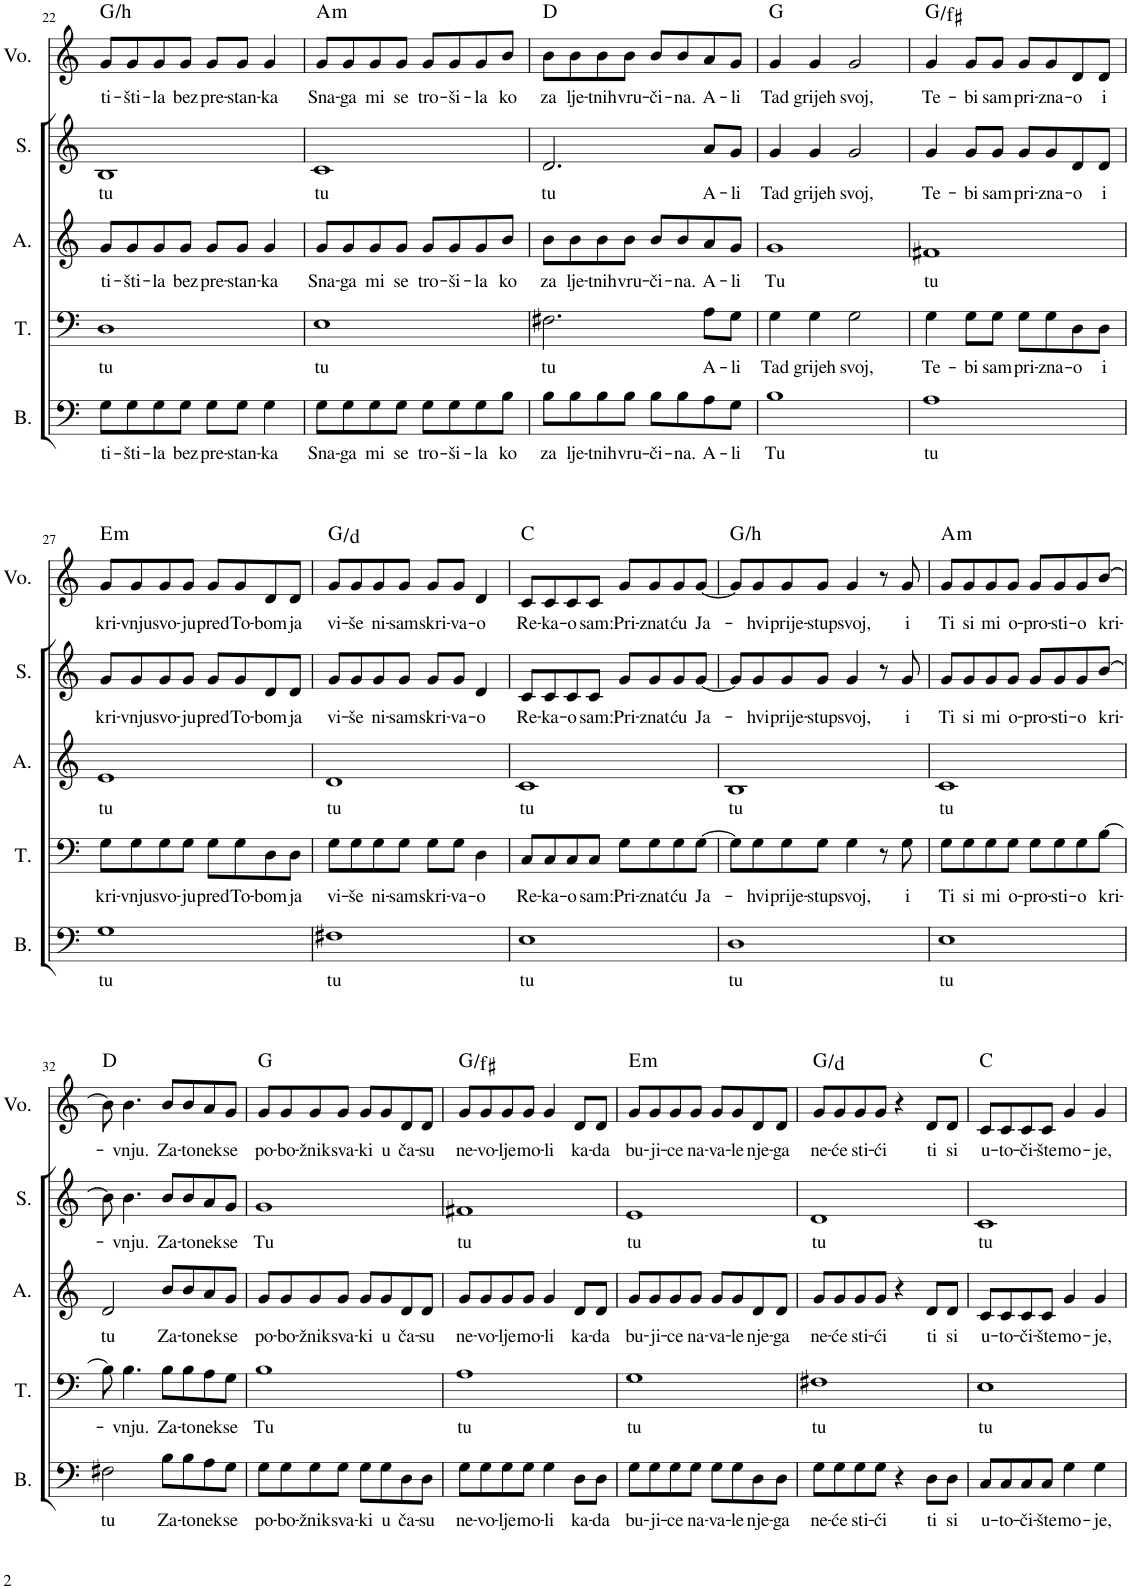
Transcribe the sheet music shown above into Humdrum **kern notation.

**kern	**text	**kern	**text	**kern	**text	**kern	**text	**kern	**text	**harte
*part5	*part5	*part4	*part4	*part3	*part3	*part2	*part2	*part1	*part1	*part1
*staff5	*staff5	*staff4	*staff4	*staff3	*staff3	*staff2	*staff2	*staff1	*staff1	*
*I"Bass	*	*I"Tenor	*	*I"Alto	*	*I"Soprano	*	*I"Voice	*	*
*I'B.	*	*I'T.	*	*I'A.	*	*I'S.	*	*I'Vo.	*	*
!!LO:PB:g=z
*clefF4	*	*clefF4	*	*clefG2	*	*clefG2	*	*clefG2	*	*
*k[]	*	*k[]	*	*k[]	*	*k[]	*	*k[]	*	*
*M4/4	*	*M4/4	*	*M4/4	*	*M4/4	*	*M4/4	*	*
=22	=22	=22	=22	=22	=22	=22	=22	=22	=22	=22
!	!LO:LY:b	!	!LO:LY:b	!	!LO:LY:b	!	!LO:LY:b	!	!LO:LY:b	!
8G\L	ti-	1D	tu	8g/L	ti-	1B	tu	8g/L	ti-	G:maj
!	!LO:LY:b	!	!	!	!LO:LY:b	!	!	!	!LO:LY:b	!
8G\	-šti-	.	.	8g/	-šti-	.	.	8g/	-šti-	.
!	!LO:LY:b	!	!	!	!LO:LY:b	!	!	!	!LO:LY:b	!
8G\	-la	.	.	8g/	-la	.	.	8g/	-la	.
!	!LO:LY:b	!	!	!	!LO:LY:b	!	!	!	!LO:LY:b	!
8G\J	bez	.	.	8g/J	bez	.	.	8g/J	bez	.
!	!LO:LY:b	!	!	!	!LO:LY:b	!	!	!	!LO:LY:b	!
8G\L	pre-	.	.	8g/L	pre-	.	.	8g/L	pre-	.
!	!LO:LY:b	!	!	!	!LO:LY:b	!	!	!	!LO:LY:b	!
8G\J	-stan-	.	.	8g/J	-stan-	.	.	8g/J	-stan-	.
!	!LO:LY:b	!	!	!	!LO:LY:b	!	!	!	!LO:LY:b	!
4G\	-ka	.	.	4g/	-ka	.	.	4g/	-ka	.
=23	=23	=23	=23	=23	=23	=23	=23	=23	=23	=23
!	!LO:LY:b	!	!LO:LY:b	!	!LO:LY:b	!	!LO:LY:b	!	!LO:LY:b	!LO:H:kt=m
8G\L	Sna-	1E	tu	8g/L	Sna-	1c	tu	8g/L	Sna-	A:min
!	!LO:LY:b	!	!	!	!LO:LY:b	!	!	!	!LO:LY:b	!
8G\	-ga	.	.	8g/	-ga	.	.	8g/	-ga	.
!	!LO:LY:b	!	!	!	!LO:LY:b	!	!	!	!LO:LY:b	!
8G\	mi	.	.	8g/	mi	.	.	8g/	mi	.
!	!LO:LY:b	!	!	!	!LO:LY:b	!	!	!	!LO:LY:b	!
8G\J	se	.	.	8g/J	se	.	.	8g/J	se	.
!	!LO:LY:b	!	!	!	!LO:LY:b	!	!	!	!LO:LY:b	!
8G\L	tro-	.	.	8g/L	tro-	.	.	8g/L	tro-	.
!	!LO:LY:b	!	!	!	!LO:LY:b	!	!	!	!LO:LY:b	!
8G\	-ši-	.	.	8g/	-ši-	.	.	8g/	-ši-	.
!	!LO:LY:b	!	!	!	!LO:LY:b	!	!	!	!LO:LY:b	!
8G\	-la	.	.	8g/	-la	.	.	8g/	-la	.
!	!LO:LY:b	!	!	!	!LO:LY:b	!	!	!	!LO:LY:b	!
8B\J	ko	.	.	8b/J	ko	.	.	8b/J	ko	.
=24	=24	=24	=24	=24	=24	=24	=24	=24	=24	=24
!	!LO:LY:b	!	!LO:LY:b	!	!LO:LY:b	!	!LO:LY:b	!	!LO:LY:b	!
8B\L	za	2.F#X\	tu	8b\L	za	2.d/	tu	8b\L	za	D:maj
!	!LO:LY:b	!	!	!	!LO:LY:b	!	!	!	!LO:LY:b	!
8B\	lje-	.	.	8b\	lje-	.	.	8b\	lje-	.
!	!LO:LY:b	!	!	!	!LO:LY:b	!	!	!	!LO:LY:b	!
8B\	-tnih	.	.	8b\	-tnih	.	.	8b\	-tnih	.
!	!LO:LY:b	!	!	!	!LO:LY:b	!	!	!	!LO:LY:b	!
8B\J	vru-	.	.	8b\J	vru-	.	.	8b\J	vru-	.
!	!LO:LY:b	!	!	!	!LO:LY:b	!	!	!	!LO:LY:b	!
8B\L	-či-	.	.	8b/L	-či-	.	.	8b/L	-či-	.
!	!LO:LY:b	!	!	!	!LO:LY:b	!	!	!	!LO:LY:b	!
8B\	-na.	.	.	8b/	-na.	.	.	8b/	-na.	.
!	!LO:LY:b	!	!LO:LY:b	!	!LO:LY:b	!	!LO:LY:b	!	!LO:LY:b	!
8A\	A-	8A\L	A-	8a/	A-	8a/L	A-	8a/	A-	.
!	!LO:LY:b	!	!LO:LY:b	!	!LO:LY:b	!	!LO:LY:b	!	!LO:LY:b	!
8G\J	-li	8G\J	-li	8g/J	-li	8g/J	-li	8g/J	-li	.
=25	=25	=25	=25	=25	=25	=25	=25	=25	=25	=25
!	!LO:LY:b	!	!LO:LY:b	!	!LO:LY:b	!	!LO:LY:b	!	!LO:LY:b	!
1B	Tu	4G\	Tad	1g	Tu	4g/	Tad	4g/	Tad	G:maj
!	!	!	!LO:LY:b	!	!	!	!LO:LY:b	!	!LO:LY:b	!
.	.	4G\	grijeh	.	.	4g/	grijeh	4g/	grijeh	.
!	!	!	!LO:LY:b	!	!	!	!LO:LY:b	!	!LO:LY:b	!
.	.	2G\	svoj,	.	.	2g/	svoj,	2g/	svoj,	.
=26	=26	=26	=26	=26	=26	=26	=26	=26	=26	=26
!	!LO:LY:b	!	!LO:LY:b	!	!LO:LY:b	!	!LO:LY:b	!	!LO:LY:b	!
1A	tu	4G\	Te-	1f#X	tu	4g/	Te-	4g/	Te-	G:maj/7
!	!	!	!LO:LY:b	!	!	!	!LO:LY:b	!	!LO:LY:b	!
.	.	8G\L	-bi	.	.	8g/L	-bi	8g/L	-bi	.
!	!	!	!LO:LY:b	!	!	!	!LO:LY:b	!	!LO:LY:b	!
.	.	8G\J	sam	.	.	8g/J	sam	8g/J	sam	.
!	!	!	!LO:LY:b	!	!	!	!LO:LY:b	!	!LO:LY:b	!
.	.	8G\L	pri-	.	.	8g/L	pri-	8g/L	pri-	.
!	!	!	!LO:LY:b	!	!	!	!LO:LY:b	!	!LO:LY:b	!
.	.	8G\	-zna-	.	.	8g/	-zna-	8g/	-zna-	.
!	!	!	!LO:LY:b	!	!	!	!LO:LY:b	!	!LO:LY:b	!
.	.	8D\	-o	.	.	8d/	-o	8d/	-o	.
!	!	!	!LO:LY:b	!	!	!	!LO:LY:b	!	!LO:LY:b	!
.	.	8D\J	i	.	.	8d/J	i	8d/J	i	.
!!LO:LB:g=z
=27	=27	=27	=27	=27	=27	=27	=27	=27	=27	=27
!	!LO:LY:b	!	!LO:LY:b	!	!LO:LY:b	!	!LO:LY:b	!	!LO:LY:b	!LO:H:kt=m
1G	tu	8G\L	kri-	1e	tu	8g/L	kri-	8g/L	kri-	E:min
!	!	!	!LO:LY:b	!	!	!	!LO:LY:b	!	!LO:LY:b	!
.	.	8G\	-vnju	.	.	8g/	-vnju	8g/	-vnju	.
!	!	!	!LO:LY:b	!	!	!	!LO:LY:b	!	!LO:LY:b	!
.	.	8G\	svo-	.	.	8g/	svo-	8g/	svo-	.
!	!	!	!LO:LY:b	!	!	!	!LO:LY:b	!	!LO:LY:b	!
.	.	8G\J	-ju	.	.	8g/J	-ju	8g/J	-ju	.
!	!	!	!LO:LY:b	!	!	!	!LO:LY:b	!	!LO:LY:b	!
.	.	8G\L	pred	.	.	8g/L	pred	8g/L	pred	.
!	!	!	!LO:LY:b	!	!	!	!LO:LY:b	!	!LO:LY:b	!
.	.	8G\	To-	.	.	8g/	To-	8g/	To-	.
!	!	!	!LO:LY:b	!	!	!	!LO:LY:b	!	!LO:LY:b	!
.	.	8D\	-bom	.	.	8d/	-bom	8d/	-bom	.
!	!	!	!LO:LY:b	!	!	!	!LO:LY:b	!	!LO:LY:b	!
.	.	8D\J	ja	.	.	8d/J	ja	8d/J	ja	.
=28	=28	=28	=28	=28	=28	=28	=28	=28	=28	=28
!	!LO:LY:b	!	!LO:LY:b	!	!LO:LY:b	!	!LO:LY:b	!	!LO:LY:b	!
1F#X	tu	8G\L	vi-	1d	tu	8g/L	vi-	8g/L	vi-	G:maj/5
!	!	!	!LO:LY:b	!	!	!	!LO:LY:b	!	!LO:LY:b	!
.	.	8G\	-še	.	.	8g/	-še	8g/	-še	.
!	!	!	!LO:LY:b	!	!	!	!LO:LY:b	!	!LO:LY:b	!
.	.	8G\	ni-	.	.	8g/	ni-	8g/	ni-	.
!	!	!	!LO:LY:b	!	!	!	!LO:LY:b	!	!LO:LY:b	!
.	.	8G\J	-sam	.	.	8g/J	-sam	8g/J	-sam	.
!	!	!	!LO:LY:b	!	!	!	!LO:LY:b	!	!LO:LY:b	!
.	.	8G\L	skri-	.	.	8g/L	skri-	8g/L	skri-	.
!	!	!	!LO:LY:b	!	!	!	!LO:LY:b	!	!LO:LY:b	!
.	.	8G\J	-va-	.	.	8g/J	-va-	8g/J	-va-	.
!	!	!	!LO:LY:b	!	!	!	!LO:LY:b	!	!LO:LY:b	!
.	.	4D\	-o	.	.	4d/	-o	4d/	-o	.
=29	=29	=29	=29	=29	=29	=29	=29	=29	=29	=29
!	!LO:LY:b	!	!LO:LY:b	!	!LO:LY:b	!	!LO:LY:b	!	!LO:LY:b	!
1E	tu	8C/L	Re-	1c	tu	8c/L	Re-	8c/L	Re-	C:maj
!	!	!	!LO:LY:b	!	!	!	!LO:LY:b	!	!LO:LY:b	!
.	.	8C/	-ka-	.	.	8c/	-ka-	8c/	-ka-	.
!	!	!	!LO:LY:b	!	!	!	!LO:LY:b	!	!LO:LY:b	!
.	.	8C/	-o	.	.	8c/	-o	8c/	-o	.
!	!	!	!LO:LY:b	!	!	!	!LO:LY:b	!	!LO:LY:b	!
.	.	8C/J	sam:	.	.	8c/J	sam:	8c/J	sam:	.
!	!	!	!LO:LY:b	!	!	!	!LO:LY:b	!	!LO:LY:b	!
.	.	8G\L	Pri-	.	.	8g/L	Pri-	8g/L	Pri-	.
!	!	!	!LO:LY:b	!	!	!	!LO:LY:b	!	!LO:LY:b	!
.	.	8G\	-znat	.	.	8g/	-znat	8g/	-znat	.
!	!	!	!LO:LY:b	!	!	!	!LO:LY:b	!	!LO:LY:b	!
.	.	8G\	ću	.	.	8g/	ću	8g/	ću	.
!	!	!	!LO:LY:b	!	!	!	!LO:LY:b	!	!LO:LY:b	!
.	.	[8G\J	Ja-	.	.	[8g/J	Ja-	[8g/J	Ja-	.
=30	=30	=30	=30	=30	=30	=30	=30	=30	=30	=30
!	!LO:LY:b	!	!	!	!LO:LY:b	!	!	!	!	!
1D	tu	8G\L]	.	1B	tu	8g/L]	.	8g/L]	.	G:maj
!	!	!	!LO:LY:b	!	!	!	!LO:LY:b	!	!LO:LY:b	!
.	.	8G\	-hvi	.	.	8g/	-hvi	8g/	-hvi	.
!	!	!	!LO:LY:b	!	!	!	!LO:LY:b	!	!LO:LY:b	!
.	.	8G\	prije-	.	.	8g/	prije-	8g/	prije-	.
!	!	!	!LO:LY:b	!	!	!	!LO:LY:b	!	!LO:LY:b	!
.	.	8G\J	-stup	.	.	8g/J	-stup	8g/J	-stup	.
!	!	!	!LO:LY:b	!	!	!	!LO:LY:b	!	!LO:LY:b	!
.	.	4G\	svoj,	.	.	4g/	svoj,	4g/	svoj,	.
.	.	8r	.	.	.	8r	.	8r	.	.
!	!	!	!LO:LY:b	!	!	!	!LO:LY:b	!	!LO:LY:b	!
.	.	8G\	i	.	.	8g/	i	8g/	i	.
=31	=31	=31	=31	=31	=31	=31	=31	=31	=31	=31
!	!LO:LY:b	!	!LO:LY:b	!	!LO:LY:b	!	!LO:LY:b	!	!LO:LY:b	!LO:H:kt=m
1E	tu	8G\L	Ti	1c	tu	8g/L	Ti	8g/L	Ti	A:min
!	!	!	!LO:LY:b	!	!	!	!LO:LY:b	!	!LO:LY:b	!
.	.	8G\	si	.	.	8g/	si	8g/	si	.
!	!	!	!LO:LY:b	!	!	!	!LO:LY:b	!	!LO:LY:b	!
.	.	8G\	mi	.	.	8g/	mi	8g/	mi	.
!	!	!	!LO:LY:b	!	!	!	!LO:LY:b	!	!LO:LY:b	!
.	.	8G\J	o-	.	.	8g/J	o-	8g/J	o-	.
!	!	!	!LO:LY:b	!	!	!	!LO:LY:b	!	!LO:LY:b	!
.	.	8G\L	-pro-	.	.	8g/L	-pro-	8g/L	-pro-	.
!	!	!	!LO:LY:b	!	!	!	!LO:LY:b	!	!LO:LY:b	!
.	.	8G\	-sti-	.	.	8g/	-sti-	8g/	-sti-	.
!	!	!	!LO:LY:b	!	!	!	!LO:LY:b	!	!LO:LY:b	!
.	.	8G\	-o	.	.	8g/	-o	8g/	-o	.
!	!	!	!LO:LY:b	!	!	!	!LO:LY:b	!	!LO:LY:b	!
.	.	[8B\J	kri-	.	.	[8b/J	kri-	[8b/J	kri-	.
!!LO:LB:g=z
=32	=32	=32	=32	=32	=32	=32	=32	=32	=32	=32
!	!LO:LY:b	!	!	!	!LO:LY:b	!	!	!	!	!
2F#X\	tu	8B\]	.	2d/	tu	8b\]	.	8b\]	.	D:maj
!	!	!	!LO:LY:b	!	!	!	!LO:LY:b	!	!LO:LY:b	!
.	.	4.B\	-vnju.	.	.	4.b\	-vnju.	4.b\	-vnju.	.
!	!LO:LY:b	!	!LO:LY:b	!	!LO:LY:b	!	!LO:LY:b	!	!LO:LY:b	!
8B\L	Za-	8B\L	Za-	8b/L	Za-	8b/L	Za-	8b/L	Za-	.
!	!LO:LY:b	!	!LO:LY:b	!	!LO:LY:b	!	!LO:LY:b	!	!LO:LY:b	!
8B\	-to	8B\	-to	8b/	-to	8b/	-to	8b/	-to	.
!	!LO:LY:b	!	!LO:LY:b	!	!LO:LY:b	!	!LO:LY:b	!	!LO:LY:b	!
8A\	nek	8A\	nek	8a/	nek	8a/	nek	8a/	nek	.
!	!LO:LY:b	!	!LO:LY:b	!	!LO:LY:b	!	!LO:LY:b	!	!LO:LY:b	!
8G\J	se	8G\J	se	8g/J	se	8g/J	se	8g/J	se	.
=33	=33	=33	=33	=33	=33	=33	=33	=33	=33	=33
!	!LO:LY:b	!	!LO:LY:b	!	!LO:LY:b	!	!LO:LY:b	!	!LO:LY:b	!
8G\L	po-	1B	Tu	8g/L	po-	1g	Tu	8g/L	po-	G:maj
!	!LO:LY:b	!	!	!	!LO:LY:b	!	!	!	!LO:LY:b	!
8G\	-bo-	.	.	8g/	-bo-	.	.	8g/	-bo-	.
!	!LO:LY:b	!	!	!	!LO:LY:b	!	!	!	!LO:LY:b	!
8G\	-žnik	.	.	8g/	-žnik	.	.	8g/	-žnik	.
!	!LO:LY:b	!	!	!	!LO:LY:b	!	!	!	!LO:LY:b	!
8G\J	sva-	.	.	8g/J	sva-	.	.	8g/J	sva-	.
!	!LO:LY:b	!	!	!	!LO:LY:b	!	!	!	!LO:LY:b	!
8G\L	-ki	.	.	8g/L	-ki	.	.	8g/L	-ki	.
!	!LO:LY:b	!	!	!	!LO:LY:b	!	!	!	!LO:LY:b	!
8G\	u	.	.	8g/	u	.	.	8g/	u	.
!	!LO:LY:b	!	!	!	!LO:LY:b	!	!	!	!LO:LY:b	!
8D\	ča-	.	.	8d/	ča-	.	.	8d/	ča-	.
!	!LO:LY:b	!	!	!	!LO:LY:b	!	!	!	!LO:LY:b	!
8D\J	-su	.	.	8d/J	-su	.	.	8d/J	-su	.
=34	=34	=34	=34	=34	=34	=34	=34	=34	=34	=34
!	!LO:LY:b	!	!LO:LY:b	!	!LO:LY:b	!	!LO:LY:b	!	!LO:LY:b	!
8G\L	ne-	1A	tu	8g/L	ne-	1f#X	tu	8g/L	ne-	G:maj/7
!	!LO:LY:b	!	!	!	!LO:LY:b	!	!	!	!LO:LY:b	!
8G\	-vo-	.	.	8g/	-vo-	.	.	8g/	-vo-	.
!	!LO:LY:b	!	!	!	!LO:LY:b	!	!	!	!LO:LY:b	!
8G\	-lje	.	.	8g/	-lje	.	.	8g/	-lje	.
!	!LO:LY:b	!	!	!	!LO:LY:b	!	!	!	!LO:LY:b	!
8G\J	mo-	.	.	8g/J	mo-	.	.	8g/J	mo-	.
!	!LO:LY:b	!	!	!	!LO:LY:b	!	!	!	!LO:LY:b	!
4G\	-li	.	.	4g/	-li	.	.	4g/	-li	.
!	!LO:LY:b	!	!	!	!LO:LY:b	!	!	!	!LO:LY:b	!
8D\L	ka-	.	.	8d/L	ka-	.	.	8d/L	ka-	.
!	!LO:LY:b	!	!	!	!LO:LY:b	!	!	!	!LO:LY:b	!
8D\J	-da	.	.	8d/J	-da	.	.	8d/J	-da	.
=35	=35	=35	=35	=35	=35	=35	=35	=35	=35	=35
!	!LO:LY:b	!	!LO:LY:b	!	!LO:LY:b	!	!LO:LY:b	!	!LO:LY:b	!LO:H:kt=m
8G\L	bu-	1G	tu	8g/L	bu-	1e	tu	8g/L	bu-	E:min
!	!LO:LY:b	!	!	!	!LO:LY:b	!	!	!	!LO:LY:b	!
8G\	-ji-	.	.	8g/	-ji-	.	.	8g/	-ji-	.
!	!LO:LY:b	!	!	!	!LO:LY:b	!	!	!	!LO:LY:b	!
8G\	-ce	.	.	8g/	-ce	.	.	8g/	-ce	.
!	!LO:LY:b	!	!	!	!LO:LY:b	!	!	!	!LO:LY:b	!
8G\J	na-	.	.	8g/J	na-	.	.	8g/J	na-	.
!	!LO:LY:b	!	!	!	!LO:LY:b	!	!	!	!LO:LY:b	!
8G\L	-va-	.	.	8g/L	-va-	.	.	8g/L	-va-	.
!	!LO:LY:b	!	!	!	!LO:LY:b	!	!	!	!LO:LY:b	!
8G\	-le	.	.	8g/	-le	.	.	8g/	-le	.
!	!LO:LY:b	!	!	!	!LO:LY:b	!	!	!	!LO:LY:b	!
8D\	nje-	.	.	8d/	nje-	.	.	8d/	nje-	.
!	!LO:LY:b	!	!	!	!LO:LY:b	!	!	!	!LO:LY:b	!
8D\J	-ga	.	.	8d/J	-ga	.	.	8d/J	-ga	.
=36	=36	=36	=36	=36	=36	=36	=36	=36	=36	=36
!	!LO:LY:b	!	!LO:LY:b	!	!LO:LY:b	!	!LO:LY:b	!	!LO:LY:b	!
8G\L	ne-	1F#X	tu	8g/L	ne-	1d	tu	8g/L	ne-	G:maj/5
!	!LO:LY:b	!	!	!	!LO:LY:b	!	!	!	!LO:LY:b	!
8G\	-će	.	.	8g/	-će	.	.	8g/	-će	.
!	!LO:LY:b	!	!	!	!LO:LY:b	!	!	!	!LO:LY:b	!
8G\	sti-	.	.	8g/	sti-	.	.	8g/	sti-	.
!	!LO:LY:b	!	!	!	!LO:LY:b	!	!	!	!LO:LY:b	!
8G\J	-ći	.	.	8g/J	-ći	.	.	8g/J	-ći	.
4r	.	.	.	4r	.	.	.	4r	.	.
!	!LO:LY:b	!	!	!	!LO:LY:b	!	!	!	!LO:LY:b	!
8D\L	ti	.	.	8d/L	ti	.	.	8d/L	ti	.
!	!LO:LY:b	!	!	!	!LO:LY:b	!	!	!	!LO:LY:b	!
8D\J	si	.	.	8d/J	si	.	.	8d/J	si	.
=37	=37	=37	=37	=37	=37	=37	=37	=37	=37	=37
!	!LO:LY:b	!	!LO:LY:b	!	!LO:LY:b	!	!LO:LY:b	!	!LO:LY:b	!
8C/L	u-	1E	tu	8c/L	u-	1c	tu	8c/L	u-	C:maj
!	!LO:LY:b	!	!	!	!LO:LY:b	!	!	!	!LO:LY:b	!
8C/	-to-	.	.	8c/	-to-	.	.	8c/	-to-	.
!	!LO:LY:b	!	!	!	!LO:LY:b	!	!	!	!LO:LY:b	!
8C/	-či-	.	.	8c/	-či-	.	.	8c/	-či-	.
!	!LO:LY:b	!	!	!	!LO:LY:b	!	!	!	!LO:LY:b	!
8C/J	-šte	.	.	8c/J	-šte	.	.	8c/J	-šte	.
!	!LO:LY:b	!	!	!	!LO:LY:b	!	!	!	!LO:LY:b	!
4G\	mo-	.	.	4g/	mo-	.	.	4g/	mo-	.
!	!LO:LY:b	!	!	!	!LO:LY:b	!	!	!	!LO:LY:b	!
4G\	-je,	.	.	4g/	-je,	.	.	4g/	-je,	.
=	=	=	=	=	=	=	=	=	=	=
*-	*-	*-	*-	*-	*-	*-	*-	*-	*-	*-
